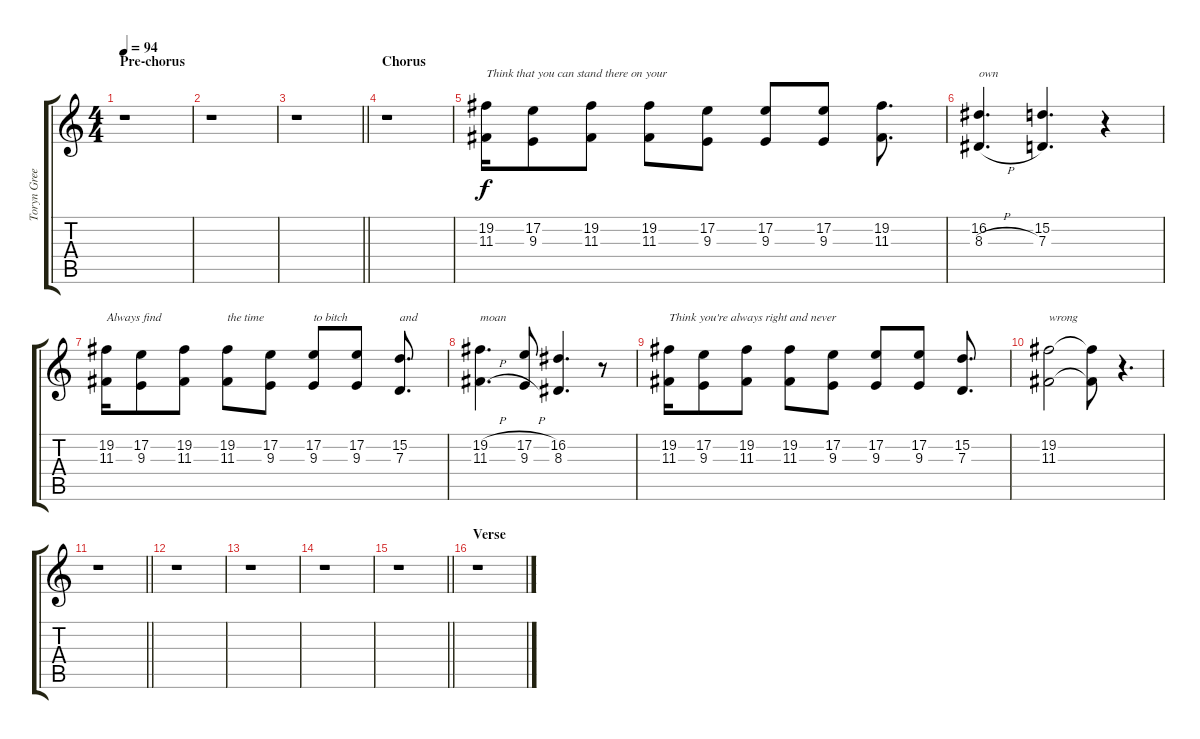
\track ("Toryn Green (Vocals)" "Toryn Gree") {instrument violin}
\staff {score tabs}
\tuning (E4 B3 G3 D3 A2 D2) {hide}
\ts (4 4)
\section ("" "Pre-chorus")
\tempo 94
\clef g2
\ks c
r.1{dy f} |
r.1 |
\barLineRight lightlight
r.1 |
\section ("" "Chorus")
r.1 |
(19.2 11.3).16{txt "Think that you can stand there on your"} (17.2 9.3).8 (19.2 11.3).8 (19.2 11.3).8 (17.2 9.3).8 (17.2 9.3).8 (17.2 9.3).8 (19.2 11.3).8{d} |
(16.2 8.3{h}).4{d txt "own"} (15.2 7.3).4{d} r.4 |
(19.2 11.3).16{txt "Always find"} (17.2 9.3).8 (19.2 11.3).8 (19.2 11.3).8{txt "the time"} (17.2 9.3).8 (17.2 9.3).8{txt "to bitch"} (17.2 9.3).8 (15.2 7.3).8{d txt "and"} |
(19.2{h} 11.3{h}).4{d txt "moan"} (17.2{h} 9.3{h}).8 (16.2 8.3).4{d} r.8 |
(19.2 11.3).16{txt "Think you're always right and never"} (17.2 9.3).8 (19.2 11.3).8 (19.2 11.3).8 (17.2 9.3).8 (17.2 9.3).8 (17.2 9.3).8 (15.2 7.3).8{d} |
(19.2 11.3).2{txt "wrong"} (19.2{t} 11.3{t}).8 r.4{d} |
\barLineRight lightlight
r.1 |
r.1 |
r.1 |
r.1 |
\barLineRight lightlight
r.1 |
\section ("" "Verse")
r.1
